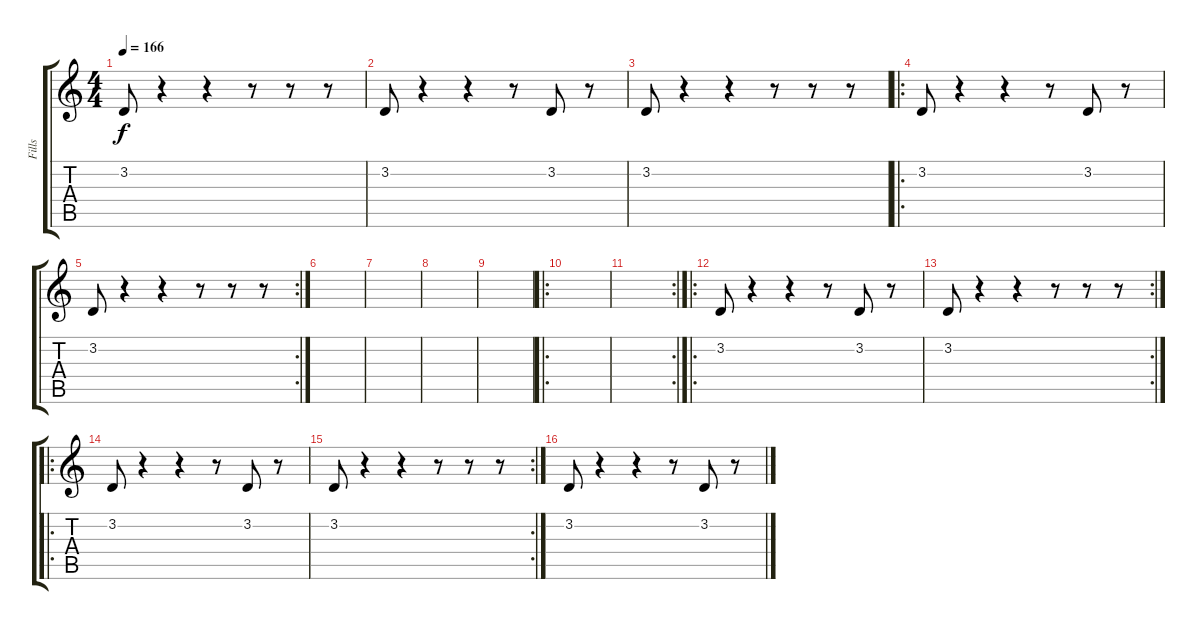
\track ("Fills" "Fills") {instrument lead1square}
\staff {score tabs}
\tuning (E4 B3 G3 D3 A2 E2) {hide}
\ts (4 4)
\tempo 166
\clef g2
\ks c
3.2.8{dy f} r.4 r.4 r.8 r.8 r.8 |
3.2.8 r.4 r.4 r.8 3.2.8 r.8 |
3.2.8 r.4 r.4 r.8 r.8 r.8 |
\ro
3.2.8 r.4 r.4 r.8 3.2.8 r.8 |
\rc 2
3.2.8 r.4 r.4 r.8 r.8 r.8 |
|
|
|
|
\ro
|
\rc 2
|
\ro
3.2.8 r.4 r.4 r.8 3.2.8 r.8 |
\rc 2
3.2.8 r.4 r.4 r.8 r.8 r.8 |
\ro
3.2.8 r.4 r.4 r.8 3.2.8 r.8 |
\rc 2
3.2.8 r.4 r.4 r.8 r.8 r.8 |
3.2.8 r.4 r.4 r.8 3.2.8 r.8
